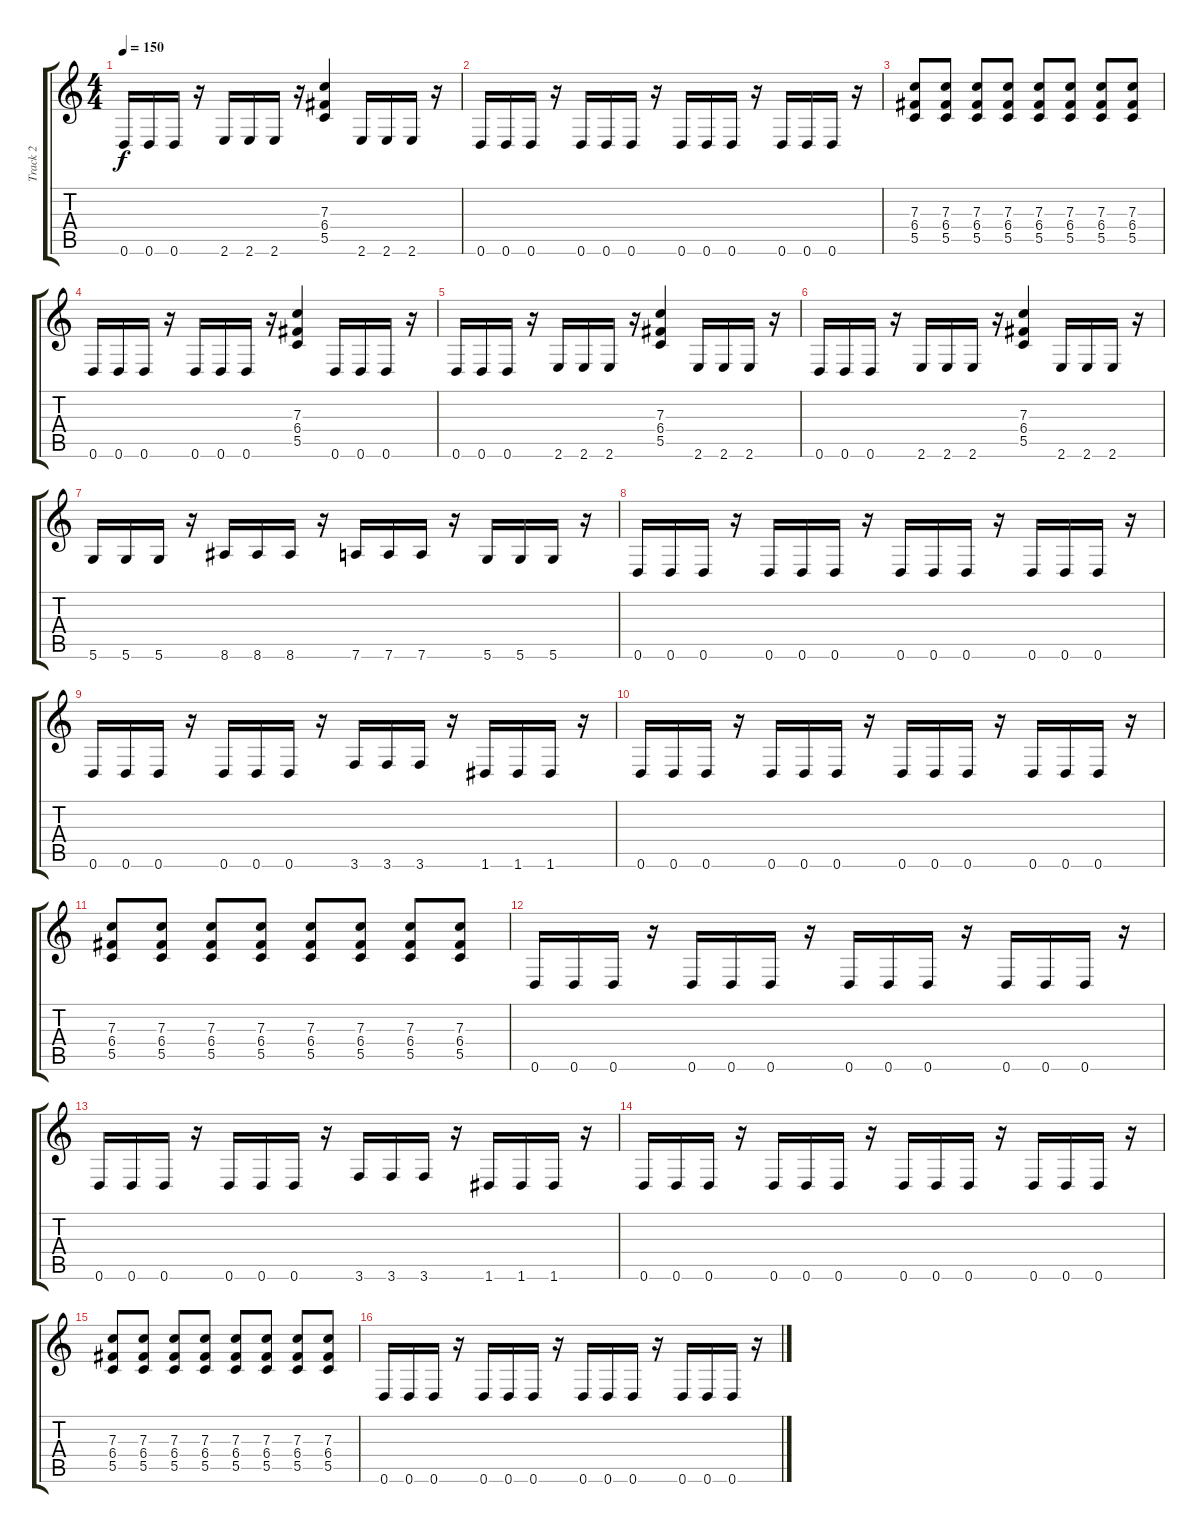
\track ("Track 2" "Track 2") {instrument distortionguitar}
\staff {score tabs}
\tuning (D4 A3 F3 C3 G2 D2) {hide}
\ts (4 4)
\tempo 150
\clef g2
\ks c
0.6.16{dy f} 0.6.16 0.6.16 r.16 2.6.16 2.6.16 2.6.16 r.16 (7.3 6.4 5.5).4 2.6.16 2.6.16 2.6.16 r.16 |
0.6.16 0.6.16 0.6.16 r.16 0.6.16 0.6.16 0.6.16 r.16 0.6.16 0.6.16 0.6.16 r.16 0.6.16 0.6.16 0.6.16 r.16 |
(7.3 6.4 5.5).8 (7.3 6.4 5.5).8 (7.3 6.4 5.5).8 (7.3 6.4 5.5).8 (7.3 6.4 5.5).8 (7.3 6.4 5.5).8 (7.3 6.4 5.5).8 (7.3 6.4 5.5).8 |
0.6.16 0.6.16 0.6.16 r.16 0.6.16 0.6.16 0.6.16 r.16 (7.3 6.4 5.5).4 0.6.16 0.6.16 0.6.16 r.16 |
0.6.16 0.6.16 0.6.16 r.16 2.6.16 2.6.16 2.6.16 r.16 (7.3 6.4 5.5).4 2.6.16 2.6.16 2.6.16 r.16 |
0.6.16 0.6.16 0.6.16 r.16 2.6.16 2.6.16 2.6.16 r.16 (7.3 6.4 5.5).4 2.6.16 2.6.16 2.6.16 r.16 |
5.6.16 5.6.16 5.6.16 r.16 8.6.16 8.6.16 8.6.16 r.16 7.6.16 7.6.16 7.6.16 r.16 5.6.16 5.6.16 5.6.16 r.16 |
0.6.16 0.6.16 0.6.16 r.16 0.6.16 0.6.16 0.6.16 r.16 0.6.16 0.6.16 0.6.16 r.16 0.6.16 0.6.16 0.6.16 r.16 |
0.6.16 0.6.16 0.6.16 r.16 0.6.16 0.6.16 0.6.16 r.16 3.6.16 3.6.16 3.6.16 r.16 1.6.16 1.6.16 1.6.16 r.16 |
0.6.16 0.6.16 0.6.16 r.16 0.6.16 0.6.16 0.6.16 r.16 0.6.16 0.6.16 0.6.16 r.16 0.6.16 0.6.16 0.6.16 r.16 |
(7.3 6.4 5.5).8 (7.3 6.4 5.5).8 (7.3 6.4 5.5).8 (7.3 6.4 5.5).8 (7.3 6.4 5.5).8 (7.3 6.4 5.5).8 (7.3 6.4 5.5).8 (7.3 6.4 5.5).8 |
0.6.16 0.6.16 0.6.16 r.16 0.6.16 0.6.16 0.6.16 r.16 0.6.16 0.6.16 0.6.16 r.16 0.6.16 0.6.16 0.6.16 r.16 |
0.6.16 0.6.16 0.6.16 r.16 0.6.16 0.6.16 0.6.16 r.16 3.6.16 3.6.16 3.6.16 r.16 1.6.16 1.6.16 1.6.16 r.16 |
0.6.16 0.6.16 0.6.16 r.16 0.6.16 0.6.16 0.6.16 r.16 0.6.16 0.6.16 0.6.16 r.16 0.6.16 0.6.16 0.6.16 r.16 |
(7.3 6.4 5.5).8 (7.3 6.4 5.5).8 (7.3 6.4 5.5).8 (7.3 6.4 5.5).8 (7.3 6.4 5.5).8 (7.3 6.4 5.5).8 (7.3 6.4 5.5).8 (7.3 6.4 5.5).8 |
0.6.16 0.6.16 0.6.16 r.16 0.6.16 0.6.16 0.6.16 r.16 0.6.16 0.6.16 0.6.16 r.16 0.6.16 0.6.16 0.6.16 r.16
